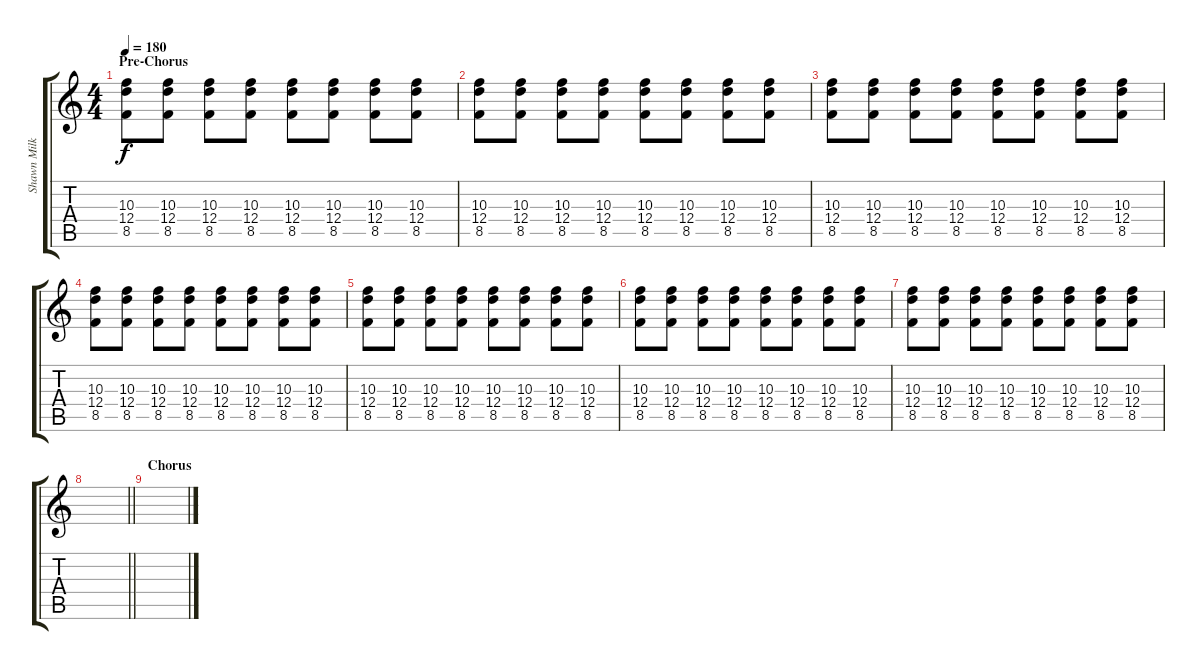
\track ("Shawn Milke - Guitar" "Shawn Milk") {instrument distortionguitar}
\staff {score tabs}
\tuning (E4 B3 G3 D3 A2 D2) {hide}
\ts (4 4)
\section ("" "Pre-Chorus")
\tempo 180
\clef g2
\ks c
(10.3 12.4 8.5).8{dy f} (10.3 12.4 8.5).8 (10.3 12.4 8.5).8 (10.3 12.4 8.5).8 (10.3 12.4 8.5).8 (10.3 12.4 8.5).8 (10.3 12.4 8.5).8 (10.3 12.4 8.5).8 |
(10.3 12.4 8.5).8 (10.3 12.4 8.5).8 (10.3 12.4 8.5).8 (10.3 12.4 8.5).8 (10.3 12.4 8.5).8 (10.3 12.4 8.5).8 (10.3 12.4 8.5).8 (10.3 12.4 8.5).8 |
(10.3 12.4 8.5).8 (10.3 12.4 8.5).8 (10.3 12.4 8.5).8 (10.3 12.4 8.5).8 (10.3 12.4 8.5).8 (10.3 12.4 8.5).8 (10.3 12.4 8.5).8 (10.3 12.4 8.5).8 |
(10.3 12.4 8.5).8 (10.3 12.4 8.5).8 (10.3 12.4 8.5).8 (10.3 12.4 8.5).8 (10.3 12.4 8.5).8 (10.3 12.4 8.5).8 (10.3 12.4 8.5).8 (10.3 12.4 8.5).8 |
(10.3 12.4 8.5).8 (10.3 12.4 8.5).8 (10.3 12.4 8.5).8 (10.3 12.4 8.5).8 (10.3 12.4 8.5).8 (10.3 12.4 8.5).8 (10.3 12.4 8.5).8 (10.3 12.4 8.5).8 |
(10.3 12.4 8.5).8 (10.3 12.4 8.5).8 (10.3 12.4 8.5).8 (10.3 12.4 8.5).8 (10.3 12.4 8.5).8 (10.3 12.4 8.5).8 (10.3 12.4 8.5).8 (10.3 12.4 8.5).8 |
(10.3 12.4 8.5).8 (10.3 12.4 8.5).8 (10.3 12.4 8.5).8 (10.3 12.4 8.5).8 (10.3 12.4 8.5).8 (10.3 12.4 8.5).8 (10.3 12.4 8.5).8 (10.3 12.4 8.5).8 |
\barLineRight lightlight
|
\section ("" "Chorus")
